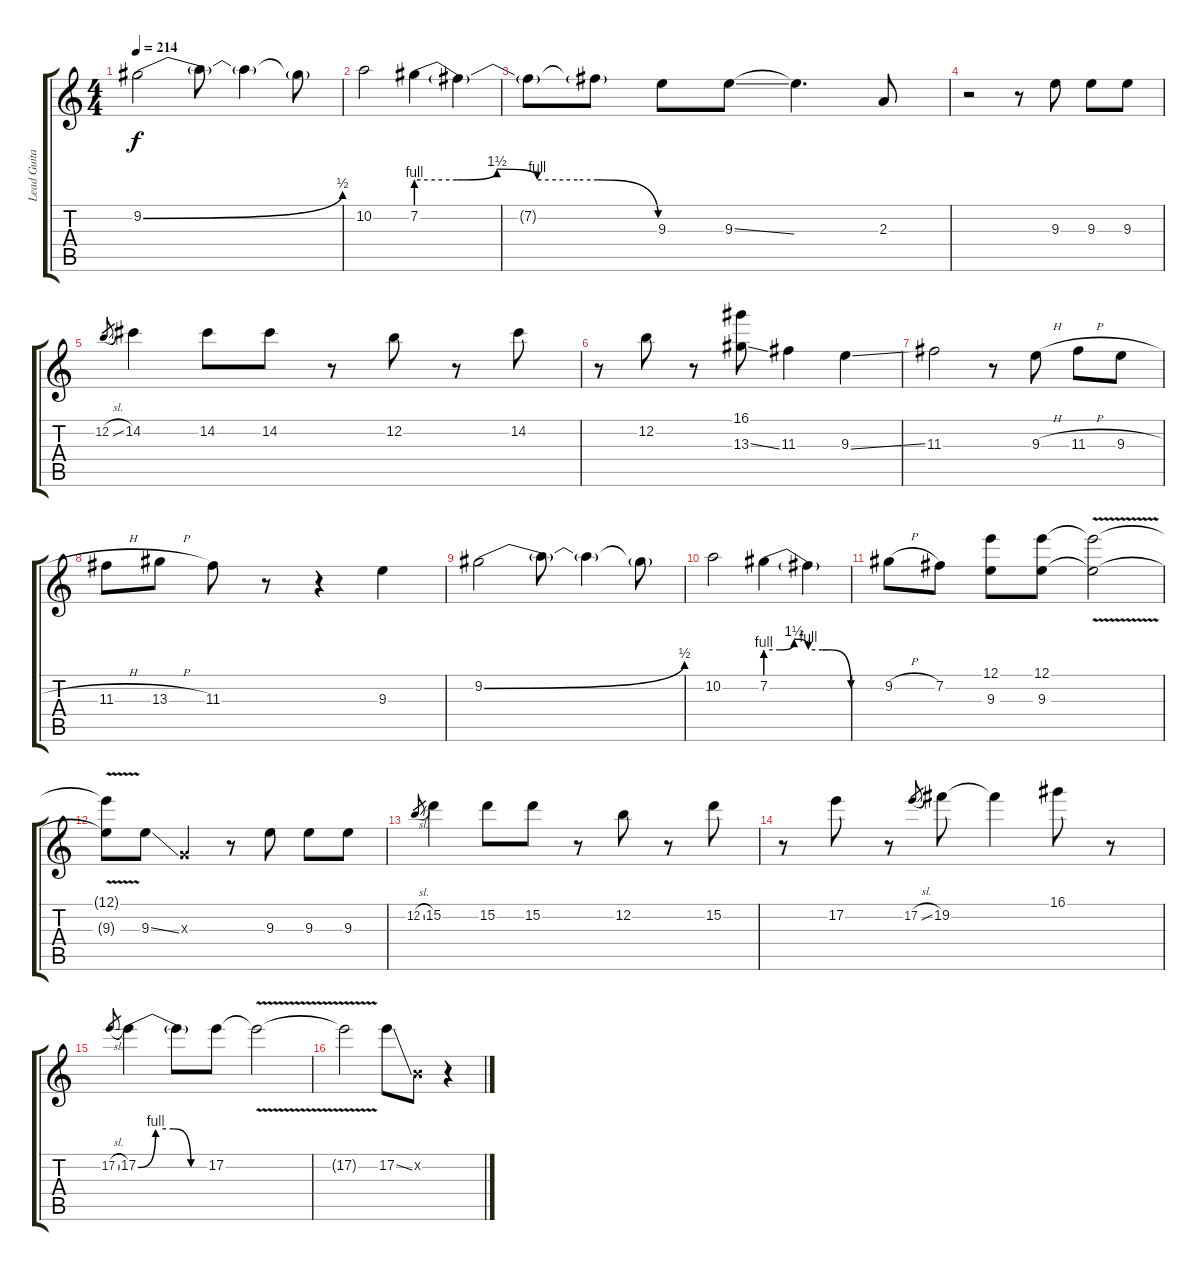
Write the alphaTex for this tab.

\track ("Lead Guitar" "Lead Guita") {instrument overdrivenguitar}
\staff {score tabs}
\tuning (E4 B3 G3 D3 A2 E2) {hide}
\ts (4 4)
\tempo 214
\clef g2
\ks c
9.2{be (bend 0 0 60 2)}.2{dy f} 9.2{t}.8 9.2{t}.4 9.2{t}.8 |
10.2.2 7.2{be (custom 0 4 10 4 20 6 30 4 40 4 45 4 60 0)}.4 7.2{t}.4 |
7.2{t}.8 7.2{t}.8 9.3.8 9.3{ss}.8 9.3{t}.4{d} 2.3.8 |
r.2 r.8 9.3.8 9.3.8 9.3.8 |
12.2{sl}.8{gr} 14.2.4 14.2.8 14.2.8 r.8 12.2.8 r.8 14.2.8 |
r.8 12.2.8 r.8 (16.1 13.3{ss}).8 11.3.4 9.3{ss}.4 |
11.3.2 r.8 9.3{h}.8 11.3{h}.8 9.3{h}.8 |
11.3{h}.8 13.3{h}.8 11.3.8 r.8 r.4 9.3.4 |
9.2{be (bend 0 0 60 2)}.2 9.2{t}.8 9.2{t}.4 9.2{t}.8 |
10.2.2 7.2{be (custom 0 4 10 4 20 6 30 4 40 4 45 4 60 0)}.4 7.2{t}.4 |
9.2{h}.8 7.2.8 (12.1 9.3).8 (12.1 9.3).8 (12.1{v t} 9.3{v t}).2 |
(12.1{t} 9.3{t}).8 9.3{ss}.8 0.3{x}.4 r.8 9.3.8 9.3.8 9.3.8 |
12.2{sl}.8{gr} 15.2.4 15.2.8 15.2.8 r.8 12.2.8 r.8 15.2.8 |
r.8 17.2.8 r.8 17.2{sl}.8{gr} 19.2.8 19.2{t}.4 16.1.8 r.8 |
17.2{sl}.8{gr} 17.2{be (custom 0 0 15 4 30 4 45 0 60 0)}.4 17.2{t}.8 17.2.8 17.2{v t}.2 |
17.2{t}.2 17.2{ss}.8 0.2{x}.8 r.4
